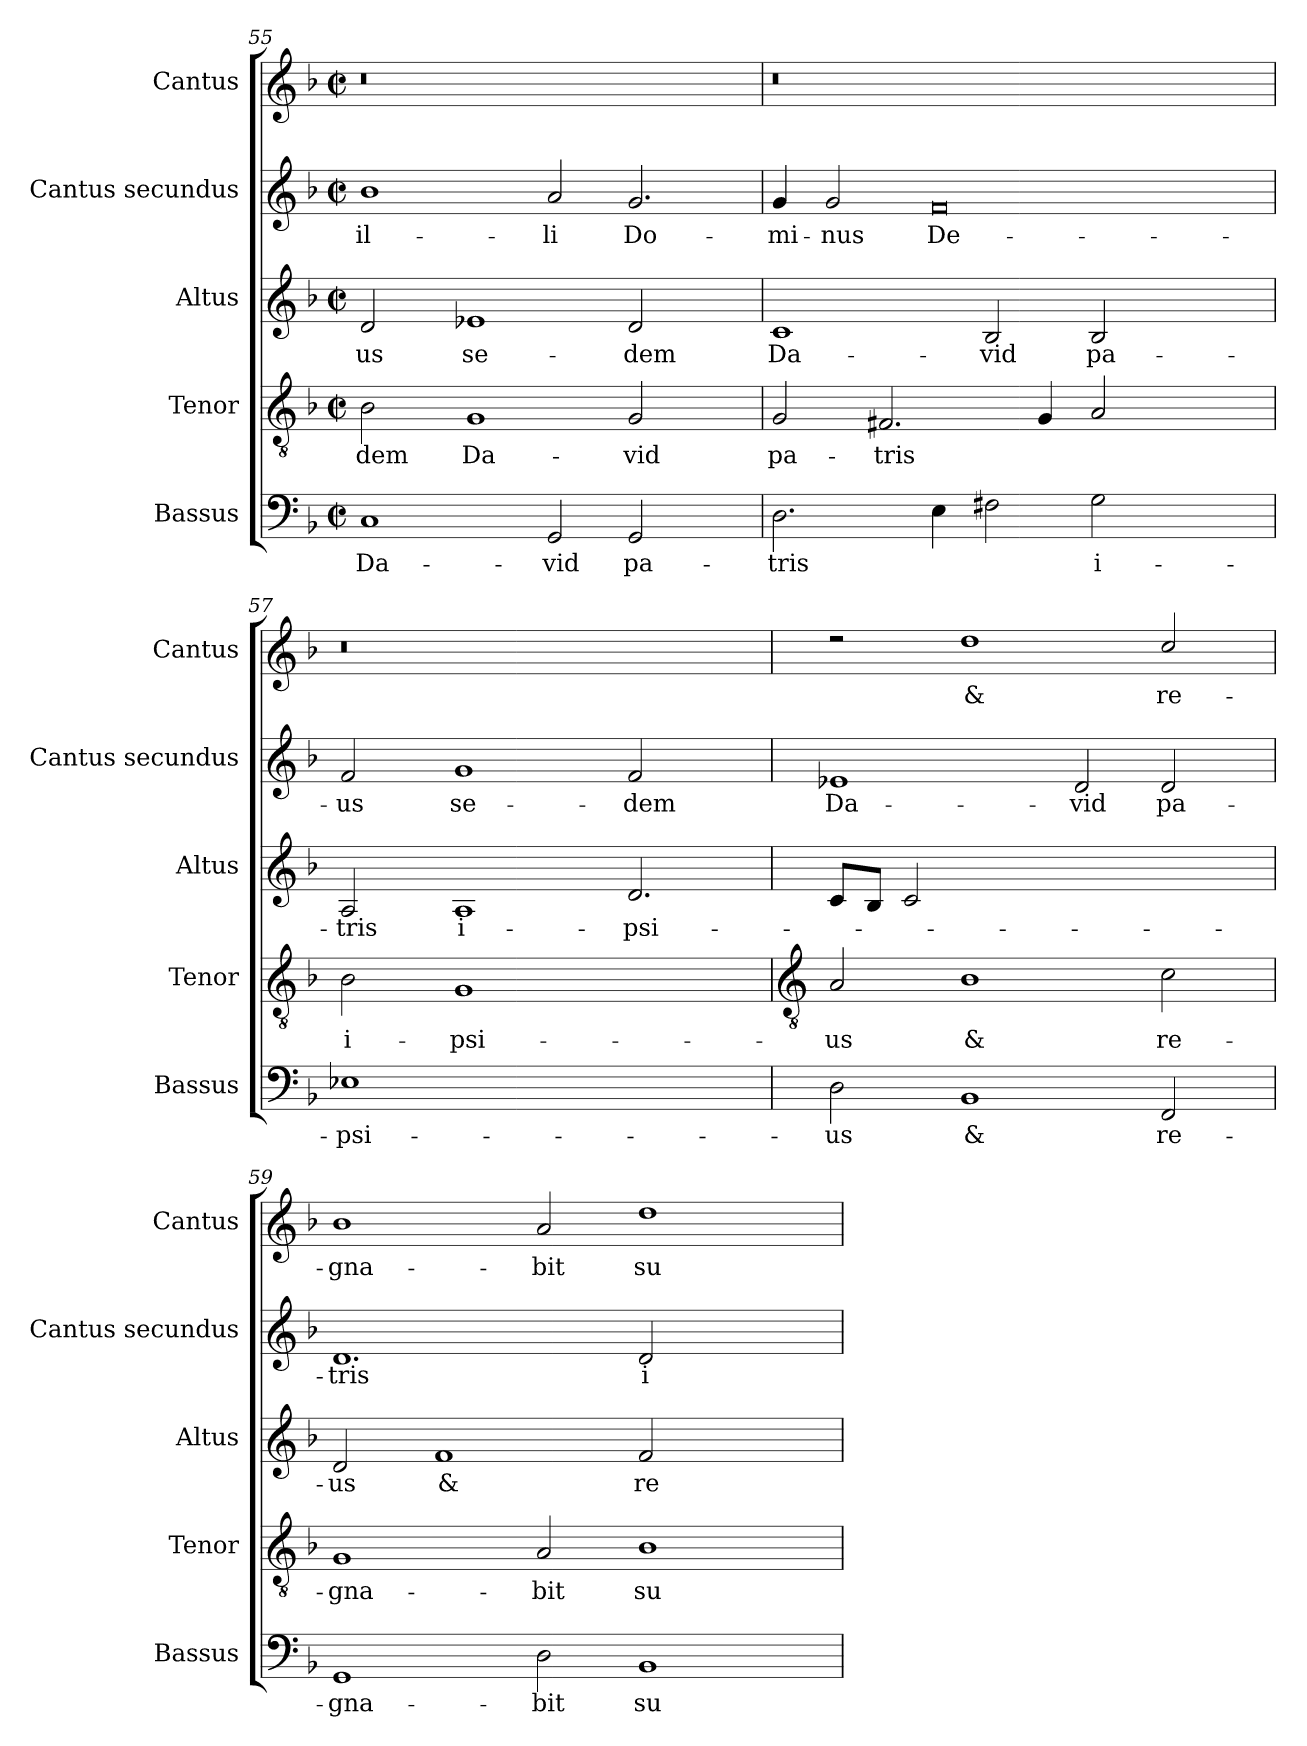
**kern	**text	**kern	**text	**kern	**text	**kern	**text	**kern	**text
*part5	*part5	*part4	*part4	*part3	*part3	*part2	*part2	*part1	*part1
*staff5	*staff5	*staff4	*staff4	*staff3	*staff3	*staff2	*staff2	*staff1	*staff1
*I"Bassus	*	*I"Tenor	*	*I"Altus	*	*I"Cantus secundus	*	*I"Cantus	*
*I'Bassus	*	*I'Tenor	*	*I'Altus	*	*I'Cantus secundus	*	*I'Cantus	*
!!LO:LB:g=z
*clefF4	*	*clefGv2	*	*clefG2	*	*clefG2	*	*clefG2	*
*k[b-]	*	*k[b-]	*	*k[b-]	*	*k[b-]	*	*k[b-]	*
*F:	*	*F:	*	*F:	*	*F:	*	*F:	*
*M4/2	*	*M4/2	*	*M4/2	*	*M4/2	*	*M4/2	*
*met(c|)	*	*met(c|)	*	*met(c|)	*	*met(c|)	*	*met(c|)	*
=55	=55	=55	=55	=55	=55	=55	=55	=55	=55
!	!LO:LY:b	!	!LO:LY:b	!	!LO:LY:b	!	!LO:LY:b	!	!
*	*	*	*	*	*	*	*	*^	*
1C	Da-	2B-	-dem	2d	-us	1b-	il-	0r	4ryy	.
.	.	.	.	.	.	.	.	.	0ryy	.
!	!	!	!LO:LY:b	!	!LO:LY:b	!	!	!	!	!
.	.	1G	Da-	1e-X	se-	.	.	.	.	.
!	!LO:LY:b	!	!	!	!	!	!LO:LY:b	!	!	!
2GG	-vid	.	.	.	.	2a	-li	.	.	.
!	!LO:LY:b	!	!LO:LY:b	!	!LO:LY:b	!	!LO:LY:b	!	!	!
2GG	pa-	2G	-vid	2d	-dem	2.g	Do-	.	.	.
4ryy	.	4ryy	.	4ryy	.	.	.	4ryy	.	.
=56	=56	=56	=56	=56	=56	=56	=56	=56	=56	=56
!	!LO:LY:b	!	!LO:LY:b	!	!LO:LY:b	!	!LO:LY:b	!	!	!
2.D	-tris	2G	pa-	1c	Da-	4g	-mi-	0r	2.ryy	.
!	!	!	!	!	!	!	!LO:LY:b	!	!	!
.	.	.	.	.	.	2g	-nus	.	.	.
!	!	!	!LO:LY:b	!	!	!	!	!	!	!
.	.	2.F#X	-tris	.	.	.	.	.	.	.
!	!	!	!	!	!	!	!LO:LY:b	!	!	!
4E	.	.	.	.	.	0f	De-	.	0ryy	.
!	!	!	!	!	!LO:LY:b	!	!	!	!	!
2F#X	.	.	.	2B-	-vid	.	.	.	.	.
.	.	4G	.	.	.	.	.	.	.	.
!	!LO:LY:b	!	!	!	!LO:LY:b	!	!	!	!	!
2G	i-	2A	.	2B-	pa-	.	.	.	.	.
2.ryy	.	2.ryy	.	2.ryy	.	.	.	2.ryy	.	.
=57	=57	=57	=57	=57	=57	=57	=57	=57	=57	=57
!	!LO:LY:b	!	!LO:LY:b	!	!LO:LY:b	!	!LO:LY:b	!	!	!
1E-X	-psi-	2B-	i-	2A	-tris	2f	-us	0r	4ryy	.
.	.	.	.	.	.	.	.	.	0ryy	.
!	!	!	!LO:LY:b	!	!LO:LY:b	!	!LO:LY:b	!	!	!
.	.	1G	-psi-	1A	i-	1g	se-	.	.	.
1ryy	.	.	.	.	.	.	.	.	.	.
!	!	!	!	!	!LO:LY:b	!	!LO:LY:b	!	!	!
.	.	2.ryy	.	2.d	-psi-	2f	-dem	.	.	.
4ryy	.	.	.	.	.	4ryy	.	4ryy	.	.
!!LO:LB:g=z	!!
=58	=58	=58	=58	=58	=58	=58	=58	=58	=58	=58
*	*	*clefGv2	*	*	*	*	*	*	*	*
!	!LO:LY:b	!	!LO:LY:b	!	!	!	!LO:LY:b	!	!	!
2D	-us	2A	-us	8cL	.	1e-X	Da-	2r	0ryy	.
.	.	.	.	8B-J	.	.	.	.	.	.
.	.	.	.	2c	.	.	.	.	.	.
!	!LO:LY:b	!	!LO:LY:b	!	!	!	!	!	!	!LO:LY:b
1BB-	&	1B-	&	.	.	.	.	1dd	.	&
.	.	.	.	1ryy	.	.	.	.	.	.
!	!	!	!	!	!	!	!LO:LY:b	!	!	!
.	.	.	.	.	.	2d	-vid	.	.	.
!	!LO:LY:b	!	!LO:LY:b	!	!	!	!LO:LY:b	!	!	!LO:LY:b
2FF	re-	2c	re-	.	.	2d	pa-	2cc	.	re-
.	.	.	.	4ryy	.	.	.	.	.	.
!!LO:LB:g=z	!!
=59	=59	=59	=59	=59	=59	=59	=59	=59	=59	=59
!	!LO:LY:b	!	!LO:LY:b	!	!LO:LY:b	!	!LO:LY:b	!	!	!LO:LY:b
1GG	-gna-	1G	-gna-	2d	-us	1.d	-tris	1b-	1ryy	-gna-
!	!	!	!	!	!LO:LY:b	!	!	!	!	!
.	.	.	.	1f	&	.	.	.	.	.
!	!LO:LY:b	!	!LO:LY:b	!	!	!	!	!	!	!LO:LY:b
2D	-bit	2A	-bit	.	.	.	.	2a	2ryy	-bit
!	!LO:LY:b	!	!LO:LY:b	!	!LO:LY:b	!	!LO:LY:b	!	!	!LO:LY:b
1BB-	su-	1B-	su-	2f	re-	2d	i-	1dd	2ryy	su-
.	.	.	.	2ryy	.	2ryy	.	.	2ryy	.
*	*	*	*	*	*	*	*	*v	*v	*
=	=	=	=	=	=	=	=	=	=
*-	*-	*-	*-	*-	*-	*-	*-	*-	*-
